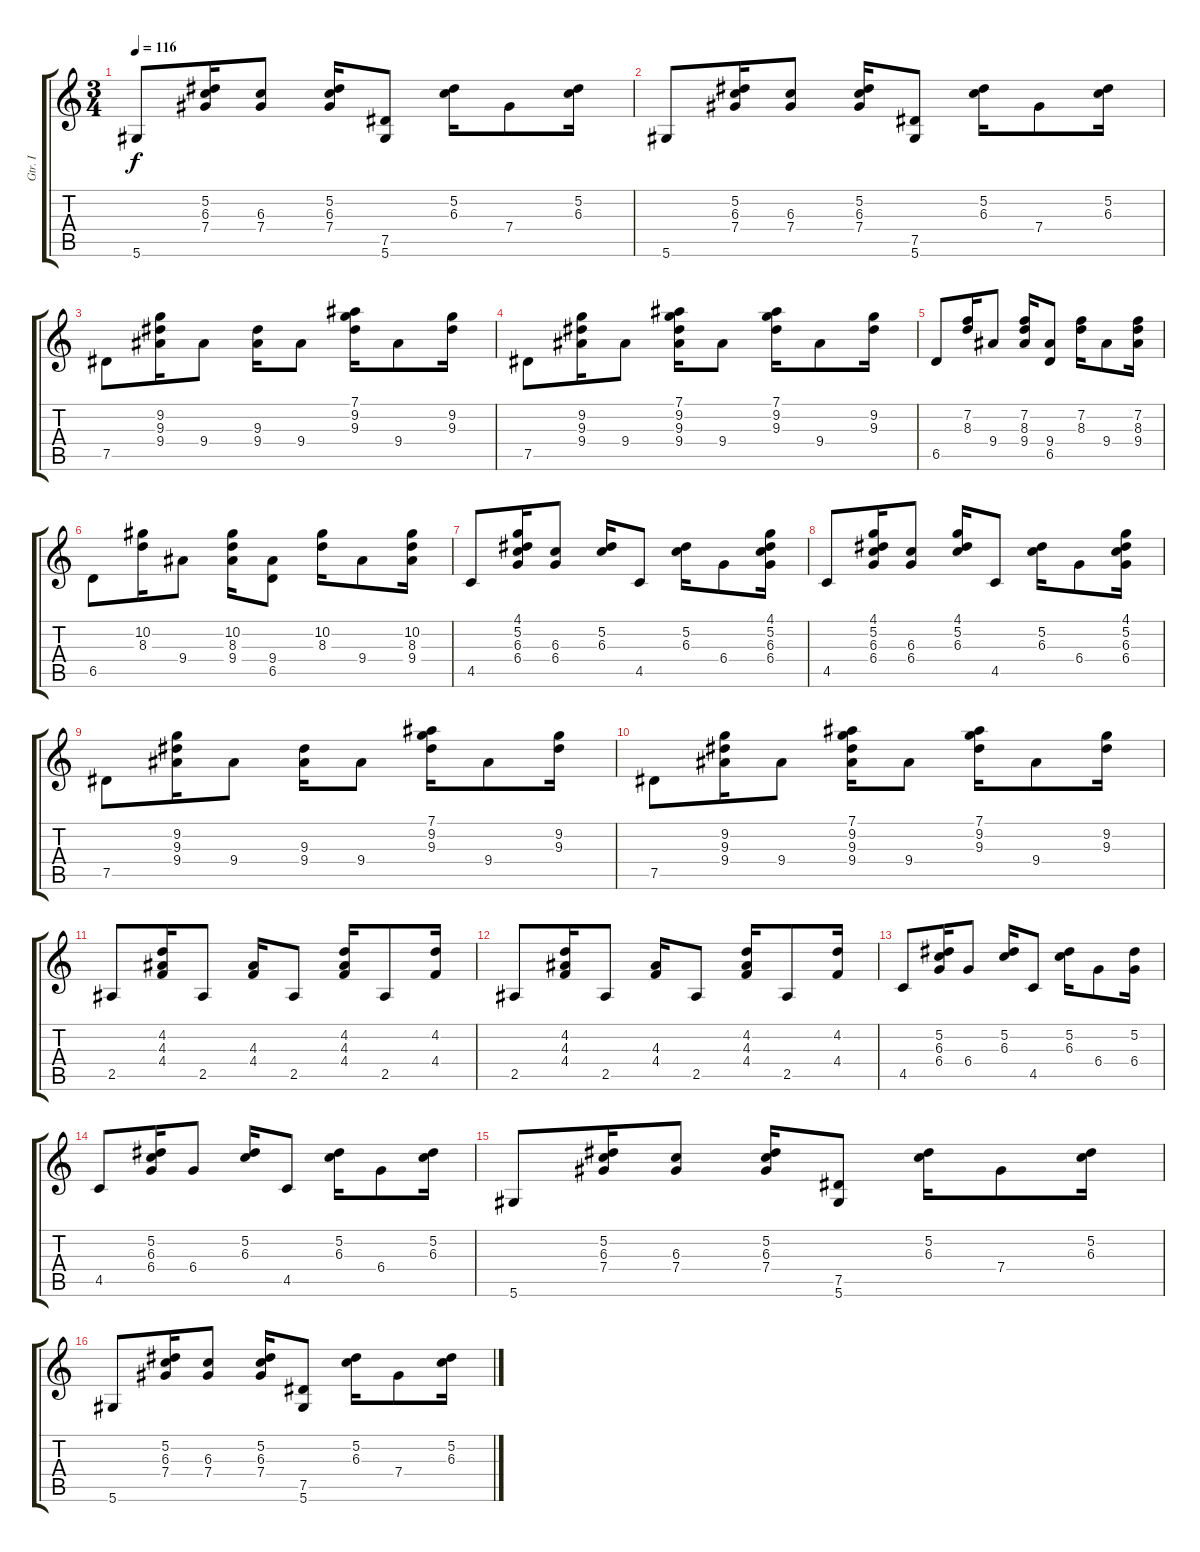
\track ("Gtr. I" "Gtr. I") {instrument electricguitarmuted}
\staff {score tabs}
\tuning (Eb4 Bb3 Gb3 Db3 Ab2 Eb2) {hide}
\ts (3 4)
\tempo 116
\clef g2
\ks c
5.6.8{dy f} (5.2 6.3 7.4).16 (6.3 7.4).8 (5.2 6.3 7.4).16 (7.5 5.6).8 (5.2 6.3).16 7.4.8 (5.2 6.3).16 |
5.6.8 (5.2 6.3 7.4).16 (6.3 7.4).8 (5.2 6.3 7.4).16 (7.5 5.6).8 (5.2 6.3).16 7.4.8 (5.2 6.3).16 |
7.5.8 (9.2 9.3 9.4).16 9.4.8 (9.3 9.4).16 9.4.8 (7.1 9.2 9.3).16 9.4.8 (9.2 9.3).16 |
7.5.8 (9.2 9.3 9.4).16 9.4.8 (7.1 9.2 9.3 9.4).16 9.4.8 (7.1 9.2 9.3).16 9.4.8 (9.2 9.3).16 |
6.5.8 (7.2 8.3).16 9.4.8 (7.2 8.3 9.4).16 (9.4 6.5).8 (7.2 8.3).16 9.4.8 (7.2 8.3 9.4).16 |
6.5.8 (10.2 8.3).16 9.4.8 (10.2 8.3 9.4).16 (9.4 6.5).8 (10.2 8.3).16 9.4.8 (10.2 8.3 9.4).16 |
4.5.8 (4.1 5.2 6.3 6.4).16 (6.3 6.4).8 (5.2 6.3).16 4.5.8 (5.2 6.3).16 6.4.8 (4.1 5.2 6.3 6.4).16 |
4.5.8 (4.1 5.2 6.3 6.4).16 (6.3 6.4).8 (4.1 5.2 6.3).16 4.5.8 (5.2 6.3).16 6.4.8 (4.1 5.2 6.3 6.4).16 |
7.5.8 (9.2 9.3 9.4).16 9.4.8 (9.3 9.4).16 9.4.8 (7.1 9.2 9.3).16 9.4.8 (9.2 9.3).16 |
7.5.8 (9.2 9.3 9.4).16 9.4.8 (7.1 9.2 9.3 9.4).16 9.4.8 (7.1 9.2 9.3).16 9.4.8 (9.2 9.3).16 |
2.5.8 (4.2 4.3 4.4).16 2.5.8 (4.3 4.4).16 2.5.8 (4.2 4.3 4.4).16 2.5.8 (4.2 4.4).16 |
2.5.8 (4.2 4.3 4.4).16 2.5.8 (4.3 4.4).16 2.5.8 (4.2 4.3 4.4).16 2.5.8 (4.2 4.4).16 |
4.5.8 (5.2 6.3 6.4).16 6.4.8 (5.2 6.3).16 4.5.8 (5.2 6.3).16 6.4.8 (5.2 6.4).16 |
4.5.8 (5.2 6.3 6.4).16 6.4.8 (5.2 6.3).16 4.5.8 (5.2 6.3).16 6.4.8 (5.2 6.3).16 |
5.6.8 (5.2 6.3 7.4).16 (6.3 7.4).8 (5.2 6.3 7.4).16 (7.5 5.6).8 (5.2 6.3).16 7.4.8 (5.2 6.3).16 |
5.6.8 (5.2 6.3 7.4).16 (6.3 7.4).8 (5.2 6.3 7.4).16 (7.5 5.6).8 (5.2 6.3).16 7.4.8 (5.2 6.3).16
